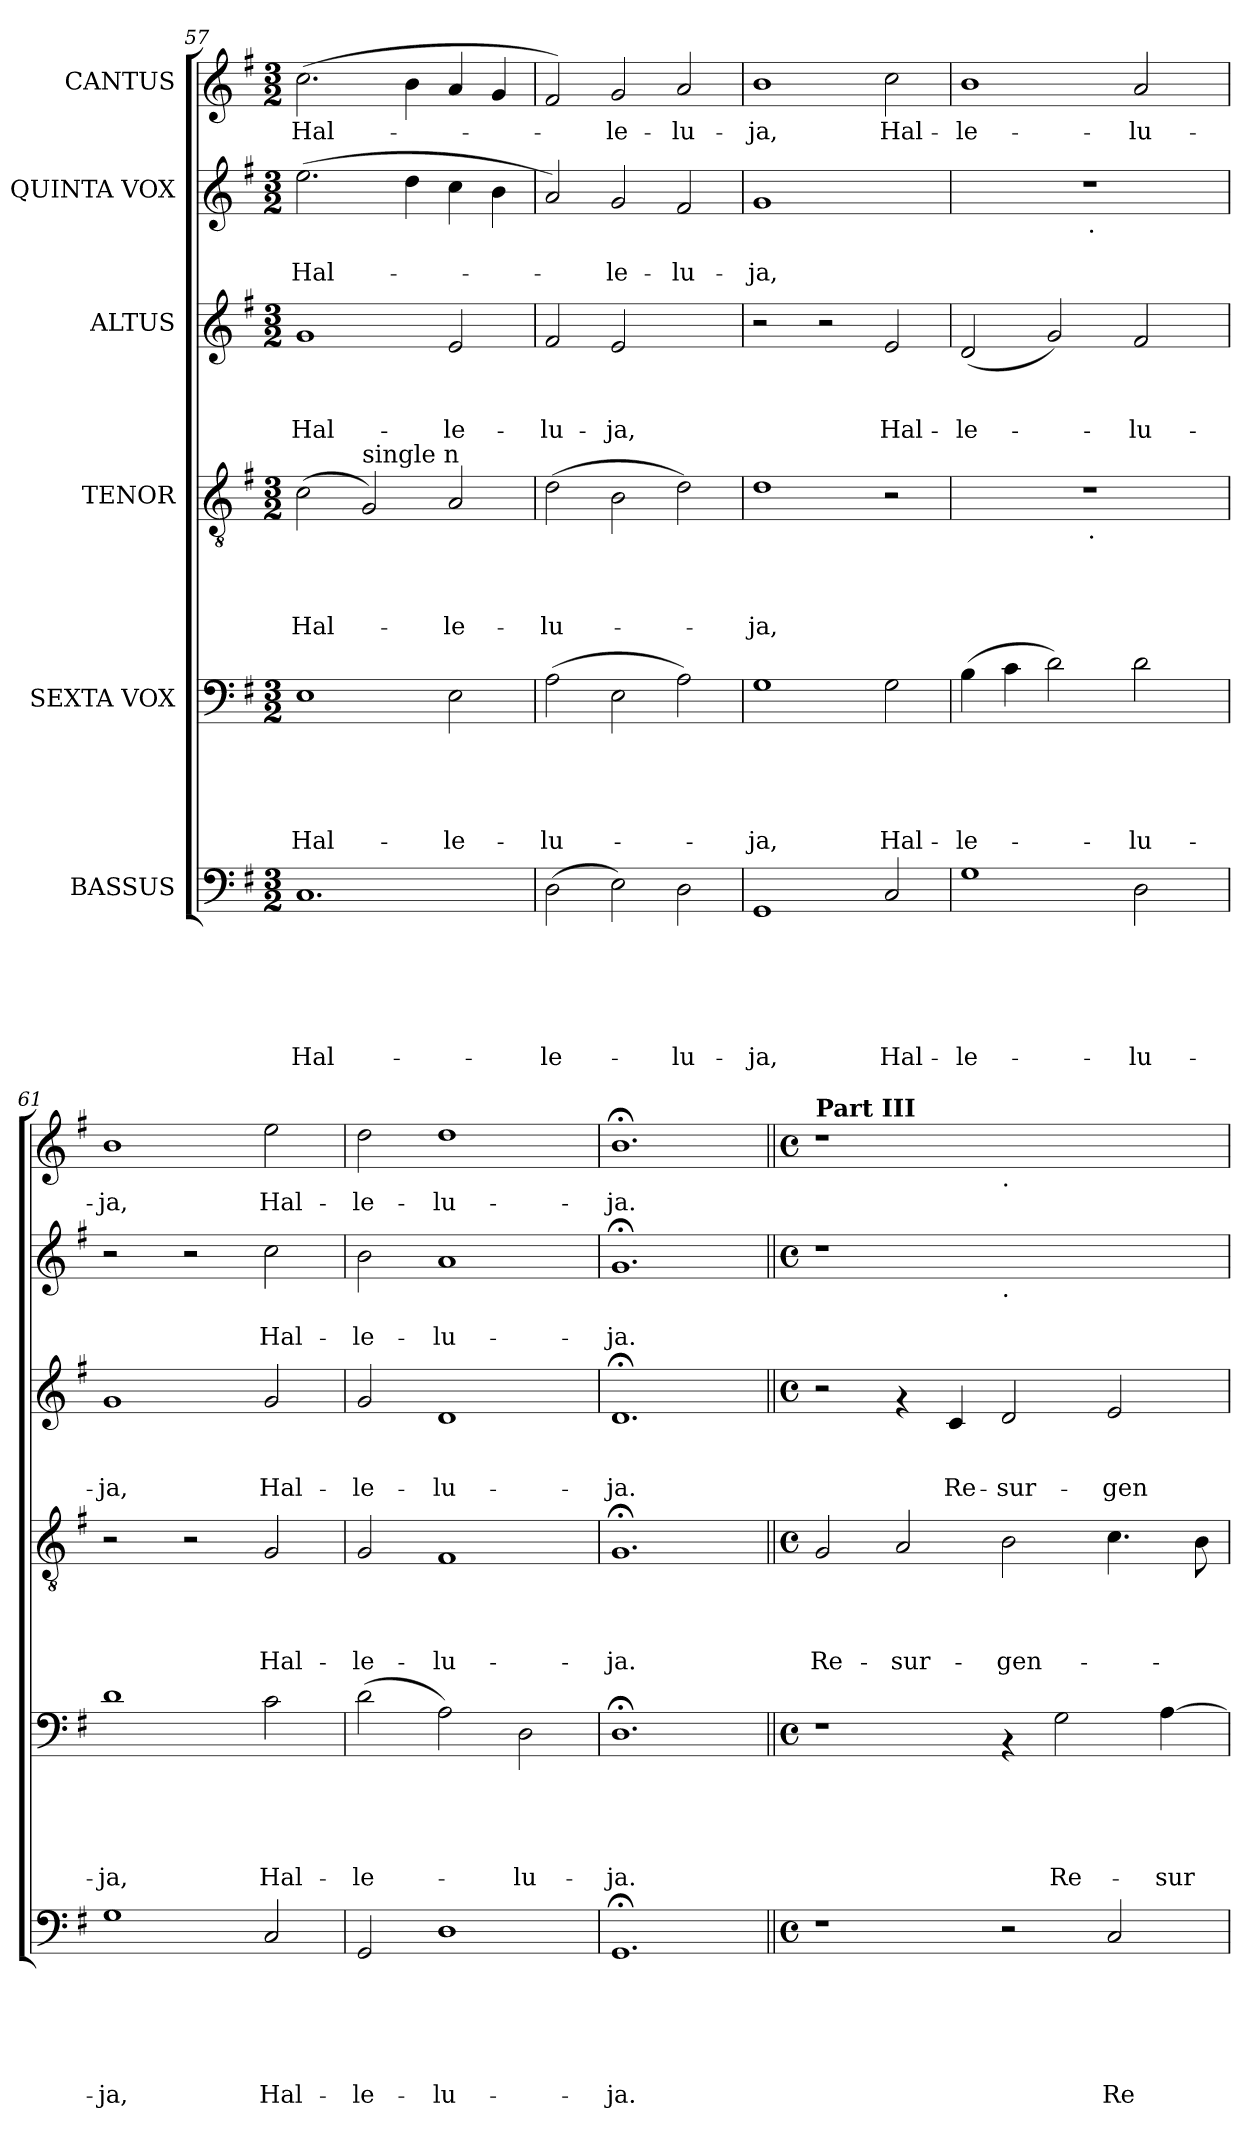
**kern	**text	**text	**text	**text	**text	**text	**kern	**text	**text	**text	**text	**text	**kern	**text	**text	**text	**text	**kern	**text	**text	**text	**kern	**text	**text	**kern	**text
*part6	*part6	*part6	*part6	*part6	*part6	*part6	*part5	*part5	*part5	*part5	*part5	*part5	*part4	*part4	*part4	*part4	*part4	*part3	*part3	*part3	*part3	*part2	*part2	*part2	*part1	*part1
*staff6	*staff6	*staff6	*staff6	*staff6	*staff6	*staff6	*staff5	*staff5	*staff5	*staff5	*staff5	*staff5	*staff4	*staff4	*staff4	*staff4	*staff4	*staff3	*staff3	*staff3	*staff3	*staff2	*staff2	*staff2	*staff1	*staff1
*I"BASSUS	*	*	*	*	*	*	*I"SEXTA VOX	*	*	*	*	*	*I"TENOR	*	*	*	*	*I"ALTUS	*	*	*	*I"QUINTA VOX	*	*	*I"CANTUS	*
*clefF4	*	*	*	*	*	*	*clefF4	*	*	*	*	*	*clefGv2	*	*	*	*	*clefG2	*	*	*	*clefG2	*	*	*clefG2	*
*k[f#]	*	*	*	*	*	*	*k[f#]	*	*	*	*	*	*k[f#]	*	*	*	*	*k[f#]	*	*	*	*k[f#]	*	*	*k[f#]	*
*G:	*	*	*	*	*	*	*G:	*	*	*	*	*	*G:	*	*	*	*	*G:	*	*	*	*G:	*	*	*G:	*
*M3/2	*	*	*	*	*	*	*M3/2	*	*	*	*	*	*M3/2	*	*	*	*	*M3/2	*	*	*	*M3/2	*	*	*M3/2	*
=57	=57	=57	=57	=57	=57	=57	=57	=57	=57	=57	=57	=57	=57	=57	=57	=57	=57	=57	=57	=57	=57	=57	=57	=57	=57	=57
!	!	!	!	!	!	!LO:LY:b	!	!	!	!	!	!LO:LY:b	!	!	!	!	!LO:LY:b	!	!	!	!LO:LY:b	!	!	!LO:LY:b:rj	!	!LO:LY:b
1.C	.	.	.	.	.	Hal-	1E	.	.	.	.	Hal-	(>2c\	.	.	.	Hal-	1g	.	.	Hal-	(>2.ee\	.	Hal-	(>2.cc\	Hal-
!	!	!	!	!	!	!	!	!	!	!	!	!	!LO:TX:a:t=single n	!	!	!	!	!	!	!	!	!	!	!	!	!
.	.	.	.	.	.	.	.	.	.	.	.	.	2G/)	.	.	.	.	.	.	.	.	.	.	.	.	.
.	.	.	.	.	.	.	.	.	.	.	.	.	.	.	.	.	.	.	.	.	.	4dd\	.	.	4b\	.
!	!	!	!	!	!	!	!	!	!	!	!	!LO:LY:b	!	!	!	!	!LO:LY:b	!	!	!	!LO:LY:b	!	!	!	!	!
.	.	.	.	.	.	.	2E\	.	.	.	.	-le-	2A/	.	.	.	-le-	2e/	.	.	-le-	4cc\	.	.	4a/	.
.	.	.	.	.	.	.	.	.	.	.	.	.	.	.	.	.	.	.	.	.	.	4b\	.	.	4g/	.
=58	=58	=58	=58	=58	=58	=58	=58	=58	=58	=58	=58	=58	=58	=58	=58	=58	=58	=58	=58	=58	=58	=58	=58	=58	=58	=58
!	!	!	!	!	!	!LO:LY:b	!	!	!	!	!	!LO:LY:b	!	!	!	!	!LO:LY:b	!	!	!	!LO:LY:b	!	!	!	!	!
(>2D\	.	.	.	.	.	-le-	(>2A\	.	.	.	.	-lu-	(>2d\	.	.	.	-lu-	2f#/	.	.	-lu-	2a/)	.	.	2f#/)	.
!	!	!	!	!	!	!	!	!	!	!	!	!	!	!	!	!	!	!	!	!	!LO:LY:b	!	!	!LO:LY:b:rj	!	!LO:LY:b
2E\)	.	.	.	.	.	.	2E\	.	.	.	.	.	2B\	.	.	.	.	2e/	.	.	-ja,	2g/	.	-le-	2g/	-le-
!	!	!	!	!	!	!LO:LY:b	!	!	!	!	!	!	!	!	!	!	!	!	!	!	!	!	!	!LO:LY:b:rj	!	!LO:LY:b
2D\	.	.	.	.	.	-lu-	2A\)	.	.	.	.	.	2d\)	.	.	.	.	2ryy	.	.	.	2f#/	.	-lu-	2a/	-lu-
=59	=59	=59	=59	=59	=59	=59	=59	=59	=59	=59	=59	=59	=59	=59	=59	=59	=59	=59	=59	=59	=59	=59	=59	=59	=59	=59
!	!	!	!	!	!	!LO:LY:b	!	!	!	!	!	!LO:LY:b	!	!	!	!	!LO:LY:b	!	!	!	!	!	!	!LO:LY:b:rj	!	!LO:LY:b
1GG	.	.	.	.	.	-ja,	1G	.	.	.	.	-ja,	1d	.	.	.	-ja,	2r	.	.	.	1g	.	-ja,	1b	-ja,
.	.	.	.	.	.	.	.	.	.	.	.	.	.	.	.	.	.	2r	.	.	.	.	.	.	.	.
!	!	!	!	!	!	!LO:LY:b	!	!	!	!	!	!LO:LY:b	!	!	!	!	!	!	!	!	!LO:LY:b	!	!	!	!	!LO:LY:b
2C/	.	.	.	.	.	Hal-	2G\	.	.	.	.	Hal-	2r	.	.	.	.	2e/	.	.	Hal-	2ryy	.	.	2cc\	Hal-
=60	=60	=60	=60	=60	=60	=60	=60	=60	=60	=60	=60	=60	=60	=60	=60	=60	=60	=60	=60	=60	=60	=60	=60	=60	=60	=60
!	!	!	!	!	!	!LO:LY:b	!	!	!	!	!	!LO:LY:b	!	!	!	!	!	!	!	!	!LO:LY:b	!	!	!	!	!LO:LY:b
*	*	*	*	*	*	*	*	*	*	*	*	*	*^	*	*	*	*	*	*	*	*	*^	*	*	*	*
1G	.	.	.	.	.	-le-	(>4B\	.	.	.	.	-le-	1.r	2ryy	.	.	.	.	(<2d/	.	.	-le-	1.r	2ryy	.	.	1b	-le-
.	.	.	.	.	.	.	4c\	.	.	.	.	.	.	.	.	.	.	.	.	.	.	.	.	.	.	.	.	.
.	.	.	.	.	.	.	2d\)	.	.	.	.	.	.	8..ryy	.	.	.	.	2g/)	.	.	.	.	8..ryy	.	.	.	.
!	!	!	!	!	!	!	!	!	!	!	!	!	!	!	!	!	!	!	!	!	!	!	!	!LO:TX:b:t=.	!	!	!	!
!	!	!	!	!	!	!	!	!	!	!	!	!	!	!LO:TX:b:t=.	!	!	!	!	!	!	!	!	!	!	!	!	!	!
.	.	.	.	.	.	.	.	.	.	.	.	.	.	2ryy	.	.	.	.	.	.	.	.	.	2ryy	.	.	.	.
!	!	!	!	!	!	!LO:LY:b	!	!	!	!	!	!LO:LY:b	!	!	!	!	!	!	!	!	!	!LO:LY:b	!	!	!	!	!	!LO:LY:b
2D\	.	.	.	.	.	-lu-	2d\	.	.	.	.	-lu-	.	.	.	.	.	.	2f#/	.	.	-lu-	.	.	.	.	2a/	-lu-
.	.	.	.	.	.	.	.	.	.	.	.	.	.	4ryy	.	.	.	.	.	.	.	.	.	4ryy	.	.	.	.
.	.	.	.	.	.	.	.	.	.	.	.	.	.	32ryy	.	.	.	.	.	.	.	.	.	32ryy	.	.	.	.
!!LO:PB:g=z
=61	=61	=61	=61	=61	=61	=61	=61	=61	=61	=61	=61	=61	=61	=61	=61	=61	=61	=61	=61	=61	=61	=61	=61	=61	=61	=61	=61	=61
!	!	!	!	!	!	!LO:LY:b	!	!	!	!	!	!LO:LY:b	!	!	!	!	!	!	!	!	!	!LO:LY:b	!	!	!	!	!	!LO:LY:b
*	*	*	*	*	*	*	*	*	*	*	*	*	*v	*v	*	*	*	*	*	*	*	*	*v	*v	*	*	*	*
1G	.	.	.	.	.	-ja,	1d	.	.	.	.	-ja,	2r	.	.	.	.	1g	.	.	-ja,	2r	.	.	1b	-ja,
.	.	.	.	.	.	.	.	.	.	.	.	.	2r	.	.	.	.	.	.	.	.	2r	.	.	.	.
!	!	!	!	!	!	!LO:LY:b	!	!	!	!	!	!LO:LY:b	!	!	!	!	!LO:LY:b	!	!	!	!LO:LY:b	!	!	!LO:LY:b:rj	!	!LO:LY:b
2C/	.	.	.	.	.	Hal-	2c\	.	.	.	.	Hal-	2G/	.	.	.	Hal-	2g/	.	.	Hal-	2cc\	.	Hal-	2ee\	Hal-
=62	=62	=62	=62	=62	=62	=62	=62	=62	=62	=62	=62	=62	=62	=62	=62	=62	=62	=62	=62	=62	=62	=62	=62	=62	=62	=62
!	!	!	!	!	!	!LO:LY:b	!	!	!	!	!	!LO:LY:b	!	!	!	!	!LO:LY:b	!	!	!	!LO:LY:b	!	!	!LO:LY:b:rj	!	!LO:LY:b
2GG/	.	.	.	.	.	-le-	(>2d\	.	.	.	.	-le-	2G/	.	.	.	-le-	2g/	.	.	-le-	2b\	.	-le-	2dd\	-le-
!	!	!	!	!	!	!LO:LY:b	!	!	!	!	!	!	!	!	!	!	!LO:LY:b	!	!	!	!LO:LY:b	!	!	!LO:LY:b:rj	!	!LO:LY:b
1D	.	.	.	.	.	-lu-	2A\)	.	.	.	.	.	1F#	.	.	.	-lu-	1d	.	.	-lu-	1a	.	-lu-	1dd	-lu-
!	!	!	!	!	!	!	!	!	!	!	!	!LO:LY:b	!	!	!	!	!	!	!	!	!	!	!	!	!	!
.	.	.	.	.	.	.	2D\	.	.	.	.	-lu-	.	.	.	.	.	.	.	.	.	.	.	.	.	.
=63	=63	=63	=63	=63	=63	=63	=63	=63	=63	=63	=63	=63	=63	=63	=63	=63	=63	=63	=63	=63	=63	=63	=63	=63	=63	=63
!	!	!	!	!	!	!LO:LY:b	!	!	!	!	!	!LO:LY:b	!	!	!	!	!LO:LY:b	!	!	!	!LO:LY:b	!	!	!LO:LY:b:rj	!	!LO:LY:b
1.GG;	.	.	.	.	.	-ja.	1.D;<	.	.	.	.	-ja.	1.G;	.	.	.	-ja.	1.d;	.	.	-ja.	1.g;	.	-ja.	1.b;<	-ja.
=64||	=64||	=64||	=64||	=64||	=64||	=64||	=64||	=64||	=64||	=64||	=64||	=64||	=64||	=64||	=64||	=64||	=64||	=64||	=64||	=64||	=64||	=64||	=64||	=64||	=64||	=64||
*M4/4	*	*	*	*	*	*	*M4/4	*	*	*	*	*	*M4/4	*	*	*	*	*M4/4	*	*	*	*M4/4	*	*	*M4/4	*
*met(c)	*	*	*	*	*	*	*met(c)	*	*	*	*	*	*met(c)	*	*	*	*	*met(c)	*	*	*	*met(c)	*	*	*met(c)	*
!	!	!	!	!	!	!	!	!	!	!	!	!	!	!	!	!	!	!	!	!	!	!	!	!	!LO:TX:a:B:t=Part III	!
!	!	!	!	!	!	!	!	!	!	!	!	!	!	!	!	!	!LO:LY:b	!	!	!	!	!	!	!	!	!
1r	.	.	.	.	.	.	1r	.	.	.	.	.	2G/	.	.	.	Re-	2r	.	.	.	1r	.	.	1r	.
!	!	!	!	!	!	!	!	!	!	!	!	!	!	!	!	!	!LO:LY:b	!	!	!	!	!	!	!	!	!
.	.	.	.	.	.	.	.	.	.	.	.	.	2A/	.	.	.	-sur-	4rf	.	.	.	.	.	.	.	.
!	!	!	!	!	!	!	!	!	!	!	!	!	!	!	!	!	!	!	!	!	!LO:LY:b	!	!	!	!	!
.	.	.	.	.	.	.	.	.	.	.	.	.	.	.	.	.	.	4c/	.	.	Re-	.	.	.	.	.
!	!	!	!	!	!	!	!	!	!	!	!	!	!	!	!	!	!	!	!	!	!	!	!	!	!LO:TX:b:t=.	!
!	!	!	!	!	!	!	!	!	!	!	!	!	!	!	!	!	!	!	!	!	!	!LO:TX:b:t=.	!	!	!	!
!	!	!	!	!	!	!	!	!	!	!	!	!	!	!	!	!	!LO:LY:b	!	!	!	!LO:LY:b	!	!	!	!	!
2r	.	.	.	.	.	.	4rAA	.	.	.	.	.	2B\	.	.	.	-gen-	2d/	.	.	-sur-	1ryy	.	.	1ryy	.
!	!	!	!	!	!	!	!	!	!	!	!	!LO:LY:b	!	!	!	!	!	!	!	!	!	!	!	!	!	!
.	.	.	.	.	.	.	2G\	.	.	.	.	Re-	.	.	.	.	.	.	.	.	.	.	.	.	.	.
!	!	!	!	!	!	!LO:LY:b	!	!	!	!	!	!	!	!	!	!	!	!	!	!	!LO:LY:b	!	!	!	!	!
2C/	.	.	.	.	.	Re-	.	.	.	.	.	.	4.c\	.	.	.	.	2e/	.	.	-gen-	.	.	.	.	.
!	!	!	!	!	!	!	!	!	!	!	!	!LO:LY:b	!	!	!	!	!	!	!	!	!	!	!	!	!	!
.	.	.	.	.	.	.	[>4A\	.	.	.	.	-sur-	.	.	.	.	.	.	.	.	.	.	.	.	.	.
.	.	.	.	.	.	.	.	.	.	.	.	.	8B\	.	.	.	.	.	.	.	.	.	.	.	.	.
=	=	=	=	=	=	=	=	=	=	=	=	=	=	=	=	=	=	=	=	=	=	=	=	=	=	=
*-	*-	*-	*-	*-	*-	*-	*-	*-	*-	*-	*-	*-	*-	*-	*-	*-	*-	*-	*-	*-	*-	*-	*-	*-	*-	*-
